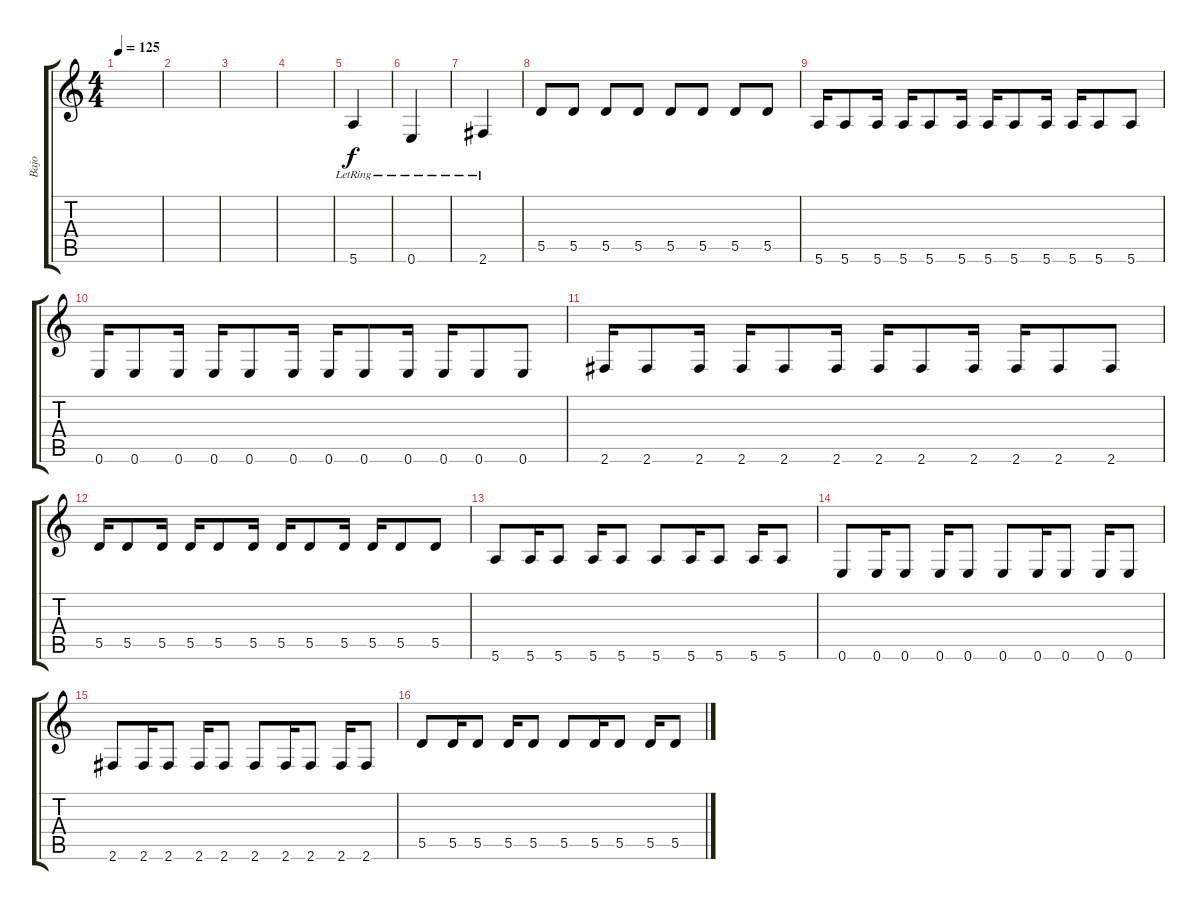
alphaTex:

\track ("Bajo" "Bajo") {instrument electricbasspick}
\staff {score tabs}
\tuning (E4 B3 G3 D3 A2 E2) {hide}
\ts (4 4)
\tempo 125
\clef g2
\ks c
|
|
|
|
5.6{lr}.4 |
0.6{lr}.4 |
2.6{lr}.4 |
5.5.8 5.5.8 5.5.8 5.5.8 5.5.8 5.5.8 5.5.8 5.5.8 |
5.6.16 5.6.8 5.6.16 5.6.16 5.6.8 5.6.16 5.6.16 5.6.8 5.6.16 5.6.16 5.6.8 5.6.8 |
0.6.16 0.6.8 0.6.16 0.6.16 0.6.8 0.6.16 0.6.16 0.6.8 0.6.16 0.6.16 0.6.8 0.6.8 |
2.6.16 2.6.8 2.6.16 2.6.16 2.6.8 2.6.16 2.6.16 2.6.8 2.6.16 2.6.16 2.6.8 2.6.8 |
5.5.16 5.5.8 5.5.16 5.5.16 5.5.8 5.5.16 5.5.16 5.5.8 5.5.16 5.5.16 5.5.8 5.5.8 |
5.6.8 5.6.16 5.6.8 5.6.16 5.6.8 5.6.8 5.6.16 5.6.8 5.6.16 5.6.8 |
0.6.8 0.6.16 0.6.8 0.6.16 0.6.8 0.6.8 0.6.16 0.6.8 0.6.16 0.6.8 |
2.6.8 2.6.16 2.6.8 2.6.16 2.6.8 2.6.8 2.6.16 2.6.8 2.6.16 2.6.8 |
5.5.8 5.5.16 5.5.8 5.5.16 5.5.8 5.5.8 5.5.16 5.5.8 5.5.16 5.5.8
